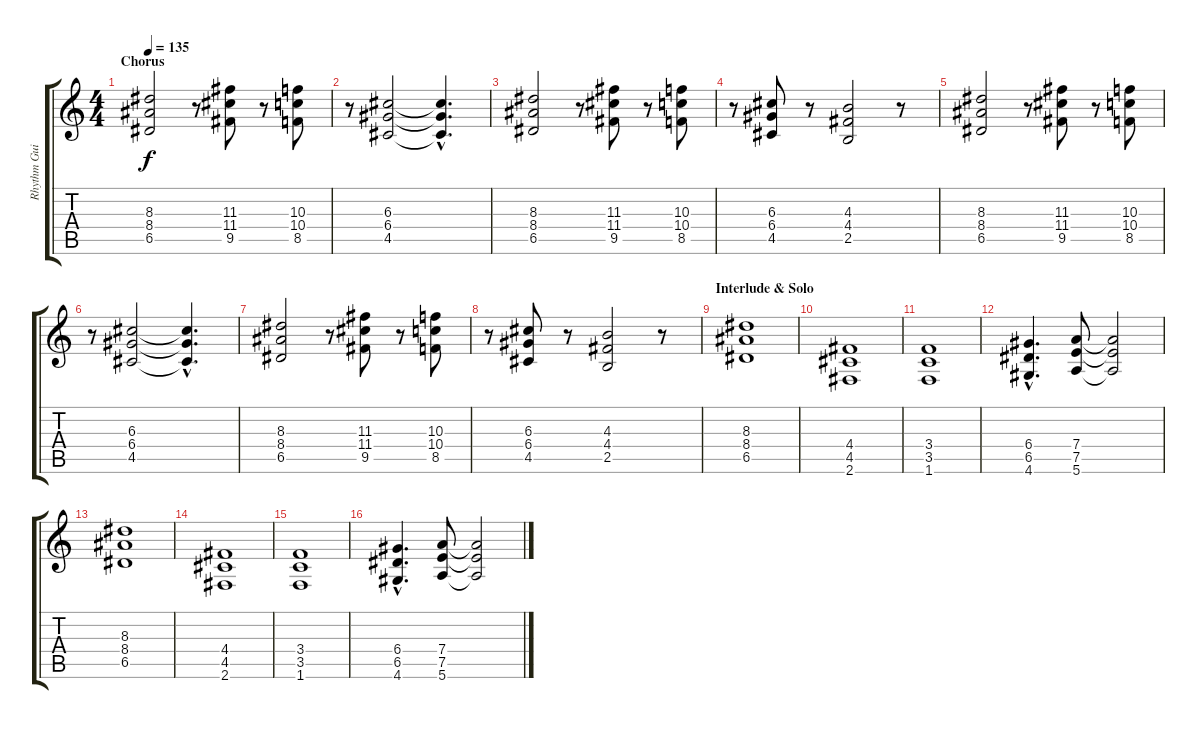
\track ("Rhythm Guitar" "Rhythm Gui") {instrument distortionguitar}
\staff {score tabs}
\tuning (E4 B3 G3 D3 A2 E2) {hide}
\ts (4 4)
\section ("" "Chorus")
\tempo 135
\clef g2
\ks c
(8.3 8.4 6.5).2{dy f} r.8 (11.3 11.4 9.5).8 r.8 (10.3 10.4 8.5).8 |
r.8 (6.3 6.4 4.5).2 (6.3{hac t} 6.4{hac t} 4.5{hac t}).4{d} |
(8.3 8.4 6.5).2 r.8 (11.3 11.4 9.5).8 r.8 (10.3 10.4 8.5).8 |
r.8 (6.3 6.4 4.5).8 r.8 (4.3 4.4 2.5).2 r.8 |
(8.3 8.4 6.5).2 r.8 (11.3 11.4 9.5).8 r.8 (10.3 10.4 8.5).8 |
r.8 (6.3 6.4 4.5).2 (6.3{hac t} 6.4{hac t} 4.5{hac t}).4{d} |
(8.3 8.4 6.5).2 r.8 (11.3 11.4 9.5).8 r.8 (10.3 10.4 8.5).8 |
r.8 (6.3 6.4 4.5).8 r.8 (4.3 4.4 2.5).2 r.8 |
\section ("" "Interlude & Solo")
(8.3 8.4 6.5).1 |
(4.4 4.5 2.6).1 |
(3.4 3.5 1.6).1 |
(6.4{hac} 6.5{hac} 4.6{hac}).4{d} (7.4 7.5 5.6).8 (7.4{t} 7.5{t} 5.6{t}).2 |
(8.3 8.4 6.5).1 |
(4.4 4.5 2.6).1 |
(3.4 3.5 1.6).1 |
(6.4{hac} 6.5{hac} 4.6{hac}).4{d} (7.4 7.5 5.6).8 (7.4{t} 7.5{t} 5.6{t}).2
